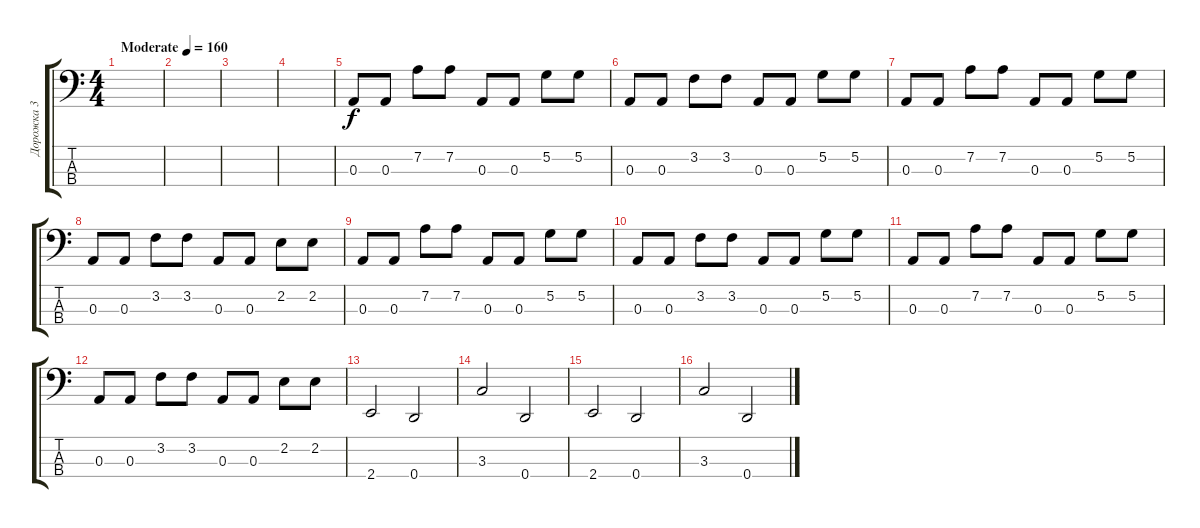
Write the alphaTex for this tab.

\track ("Дорожка 3" "Дорожка 3") {instrument electricbassfinger}
\staff {score tabs}
\tuning (G2 D2 A1 D1) {hide}
\ts (4 4)
\tempo (160 "Moderate")
\clef f4
\ks c
|
|
|
|
0.3.8 0.3.8 7.2.8 7.2.8 0.3.8 0.3.8 5.2.8 5.2.8 |
0.3.8 0.3.8 3.2.8 3.2.8 0.3.8 0.3.8 5.2.8 5.2.8 |
0.3.8 0.3.8 7.2.8 7.2.8 0.3.8 0.3.8 5.2.8 5.2.8 |
0.3.8 0.3.8 3.2.8 3.2.8 0.3.8 0.3.8 2.2.8 2.2.8 |
0.3.8 0.3.8 7.2.8 7.2.8 0.3.8 0.3.8 5.2.8 5.2.8 |
0.3.8 0.3.8 3.2.8 3.2.8 0.3.8 0.3.8 5.2.8 5.2.8 |
0.3.8 0.3.8 7.2.8 7.2.8 0.3.8 0.3.8 5.2.8 5.2.8 |
0.3.8 0.3.8 3.2.8 3.2.8 0.3.8 0.3.8 2.2.8 2.2.8 |
2.4.2 0.4.2 |
3.3.2 0.4.2 |
2.4.2 0.4.2 |
3.3.2 0.4.2
